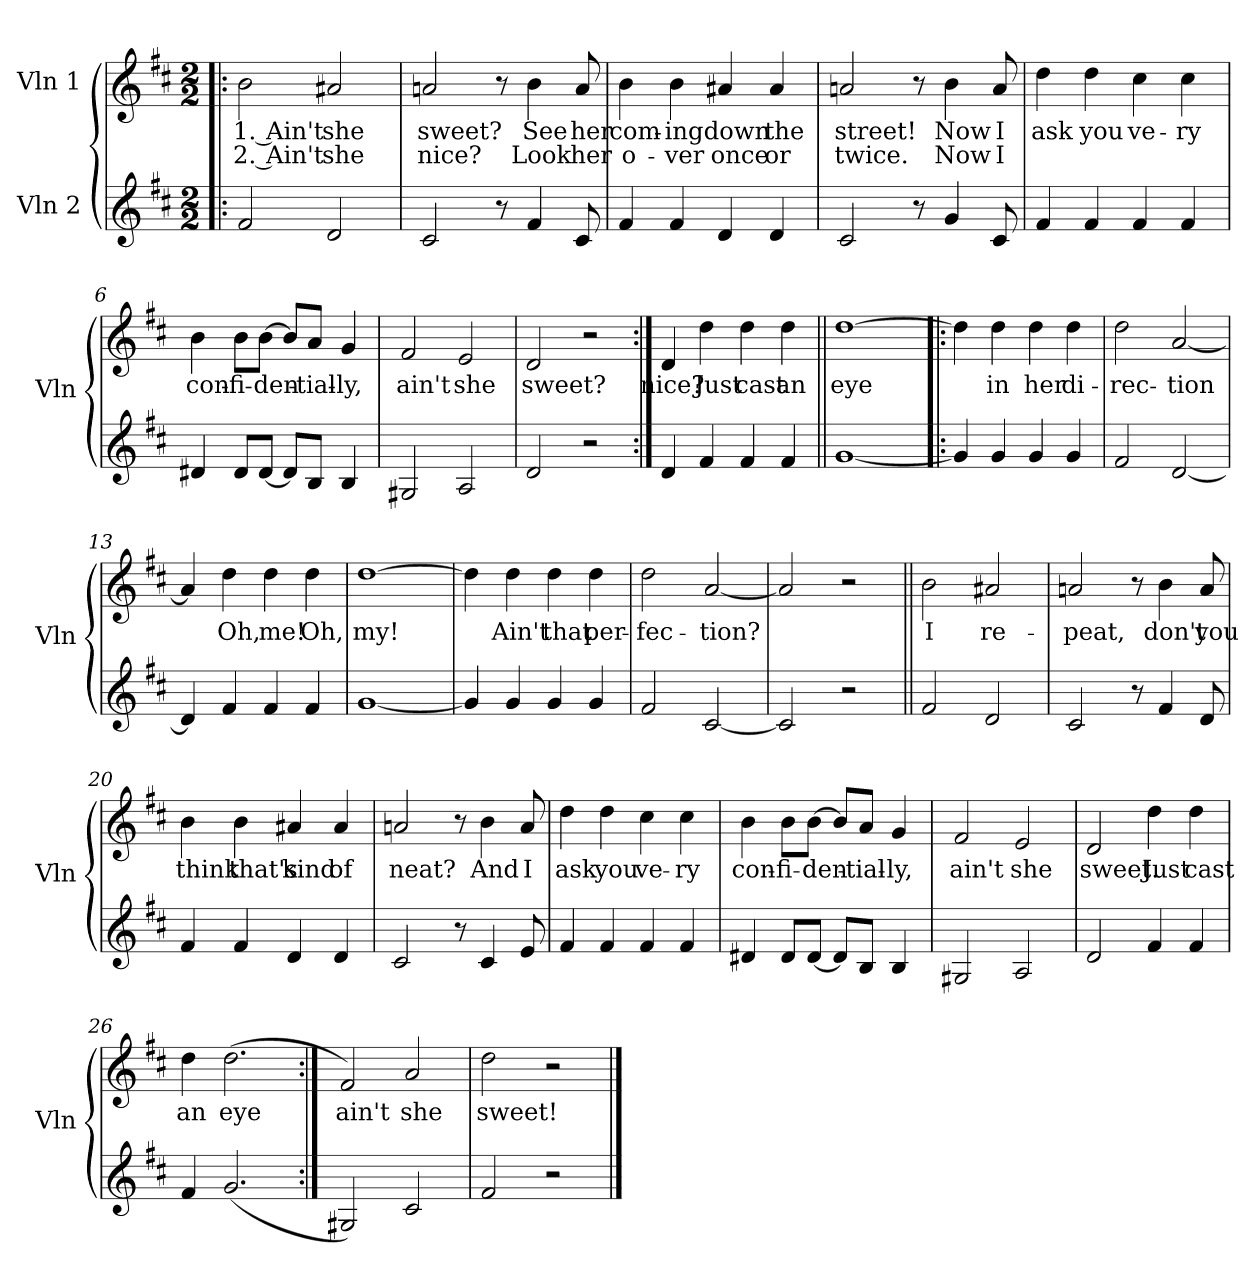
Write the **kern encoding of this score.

**kern	**kern	**text	**text
*part2	*part1	*part1	*part1
*staff2	*staff1	*staff1	*staff1
*I"Vln 2	*I"Vln 1	*	*
*I'Vln	*I'Vln	*	*
*clefG2	*clefG2	*	*
*k[f#c#]	*k[f#c#]	*	*
*M2/2	*M2/2	*	*
*MM224	*MM224	*	*
=1!|:	=1!|:	=1!|:	=1!|:
!	!	!LO:LY:b	!LO:LY:b
2f#/	2b\	1. Ain't	2. Ain't
!	!	!LO:LY:b	!LO:LY:b
2d/	2a#X/	she	she
=2	=2	=2	=2
!	!	!LO:LY:b	!LO:LY:b
2c#/	2an/	sweet?	nice?
8r	8r	.	.
!	!	!LO:LY:b	!LO:LY:b
4f#/	4b\	See	Look
!	!	!LO:LY:b	!LO:LY:b
8c#/	8a/	her	her
=3	=3	=3	=3
!	!	!LO:LY:b	!LO:LY:b
4f#/	4b\	com-	o-
!	!	!LO:LY:b	!LO:LY:b
4f#/	4b\	-ing	-ver
!	!	!LO:LY:b	!LO:LY:b
4d/	4a#X/	down	once
!	!	!LO:LY:b	!LO:LY:b
4d/	4a#/	the	or
=4	=4	=4	=4
!	!	!LO:LY:b	!LO:LY:b
2c#/	2an/	street!	twice.
8r	8r	.	.
!	!	!LO:LY:b	!LO:LY:b
4g/	4b\	Now	Now
!	!	!LO:LY:b	!LO:LY:b
8c#/	8a/	I	I
!!LO:LB:g=z
=5	=5	=5	=5
!	!	!LO:LY:b	!
4f#/	4dd\	ask	.
!	!	!LO:LY:b	!
4f#/	4dd\	you	.
!	!	!LO:LY:b	!
4f#/	4cc#\	ve-	.
!	!	!LO:LY:b	!
4f#/	4cc#\	-ry	.
=6	=6	=6	=6
!	!	!LO:LY:b	!
4d#X/	4b\	con-	.
!	!	!LO:LY:b	!
8d#/L	8b\L	-fi-	.
!	!	!LO:LY:b	!
[8d#/J	[8b\J	-den-	.
8d#/L]	8b/L]	.	.
!	!	!LO:LY:b	!
8B/J	8a/J	-tial-	.
!	!	!LO:LY:b	!
4B/	4g/	-ly,	.
=7	=7	=7	=7
!	!	!LO:LY:b	!
2G#X/	2f#/	ain't	.
!	!	!LO:LY:b	!
2A/	2e/	she	.
=8	=8	=8	=8
!	!	!LO:LY:b	!
2d/	2d/	sweet?	.
2r	2r	.	.
!!LO:LB:g=z
=9:|!	=9:|!	=9:|!	=9:|!
!	!	!LO:LY:b	!
4d/	4d/	nice?	.
!	!	!LO:LY:b	!
4f#/	4dd\	Just	.
!	!	!LO:LY:b	!
4f#/	4dd\	cast	.
!	!	!LO:LY:b	!
4f#/	4dd\	an	.
=10||	=10||	=10||	=10||
!	!	!LO:LY:b	!
[1g	[1dd	eye	.
=11!|:	=11!|:	=11!|:	=11!|:
4g/]	4dd\]	.	.
!	!	!LO:LY:b	!
4g/	4dd\	in	.
!	!	!LO:LY:b	!
4g/	4dd\	her	.
!	!	!LO:LY:b	!
4g/	4dd\	di-	.
!!LO:LB:g=z
=12	=12	=12	=12
!	!	!LO:LY:b	!
2f#/	2dd\	-rec-	.
!	!	!LO:LY:b	!
[2d/	[2a/	-tion	.
=13	=13	=13	=13
4d/]	4a/]	.	.
!	!	!LO:LY:b	!
4f#/	4dd\	Oh,	.
!	!	!LO:LY:b	!
4f#/	4dd\	me!	.
!	!	!LO:LY:b	!
4f#/	4dd\	Oh,	.
=14	=14	=14	=14
!	!	!LO:LY:b	!
[1g	[1dd	my!	.
=15	=15	=15	=15
4g/]	4dd\]	.	.
!	!	!LO:LY:b	!
4g/	4dd\	Ain't	.
!	!	!LO:LY:b	!
4g/	4dd\	that	.
!	!	!LO:LY:b	!
4g/	4dd\	per-	.
!!LO:PB:g=z
=16	=16	=16	=16
!	!	!LO:LY:b	!
2f#/	2dd\	-fec-	.
!	!	!LO:LY:b	!
[2c#/	[2a/	-tion?	.
=17	=17	=17	=17
2c#/]	2a/]	.	.
2r	2r	.	.
=18||	=18||	=18||	=18||
!	!	!LO:LY:b	!
2f#/	2b\	I	.
!	!	!LO:LY:b	!
2d/	2a#X/	re-	.
=19	=19	=19	=19
!	!	!LO:LY:b	!
2c#/	2an/	-peat,	.
8r	8r	.	.
!	!	!LO:LY:b	!
4f#/	4b\	don't	.
!	!	!LO:LY:b	!
8d/	8a/	you	.
!!LO:LB:g=z
=20	=20	=20	=20
!	!	!LO:LY:b	!
4f#/	4b\	think	.
!	!	!LO:LY:b	!
4f#/	4b\	that's	.
!	!	!LO:LY:b	!
4d/	4a#X/	kind	.
!	!	!LO:LY:b	!
4d/	4a#/	of	.
=21	=21	=21	=21
!	!	!LO:LY:b	!
2c#/	2an/	neat?	.
8r	8r	.	.
!	!	!LO:LY:b	!
4c#/	4b\	And	.
!	!	!LO:LY:b	!
8e/	8a/	I	.
=22	=22	=22	=22
!	!	!LO:LY:b	!
4f#/	4dd\	ask	.
!	!	!LO:LY:b	!
4f#/	4dd\	you	.
!	!	!LO:LY:b	!
4f#/	4cc#\	ve-	.
!	!	!LO:LY:b	!
4f#/	4cc#\	-ry	.
=23	=23	=23	=23
!	!	!LO:LY:b	!
4d#X/	4b\	con-	.
!	!	!LO:LY:b	!
8d#/L	8b\L	-fi-	.
!	!	!LO:LY:b	!
[8d#/J	[8b\J	-den-	.
8d#/L]	8b/L]	.	.
!	!	!LO:LY:b	!
8B/J	8a/J	-tial-	.
!	!	!LO:LY:b	!
4B/	4g/	-ly,	.
!!LO:LB:g=z
=24	=24	=24	=24
!	!	!LO:LY:b	!
2G#X/	2f#/	ain't	.
!	!	!LO:LY:b	!
2A/	2e/	she	.
=25	=25	=25	=25
!	!	!LO:LY:b	!
2d/	2d/	sweet.	.
!	!	!LO:LY:b	!
4f#/	4dd\	Just	.
!	!	!LO:LY:b	!
4f#/	4dd\	cast	.
=26	=26	=26	=26
!	!	!LO:LY:b	!
4f#/	4dd\	an	.
!	!	!LO:LY:b	!
(2.g/	(2.dd\	eye	.
=27:|!	=27:|!	=27:|!	=27:|!
!	!	!LO:LY:b	!
2G#X/)	2f#/)	ain't	.
!	!	!LO:LY:b	!
2c#/	2a/	she	.
=28	=28	=28	=28
!	!	!LO:LY:b	!
2f#/	2dd\	sweet!	.
2r	2r	.	.
==	==	==	==
*-	*-	*-	*-
